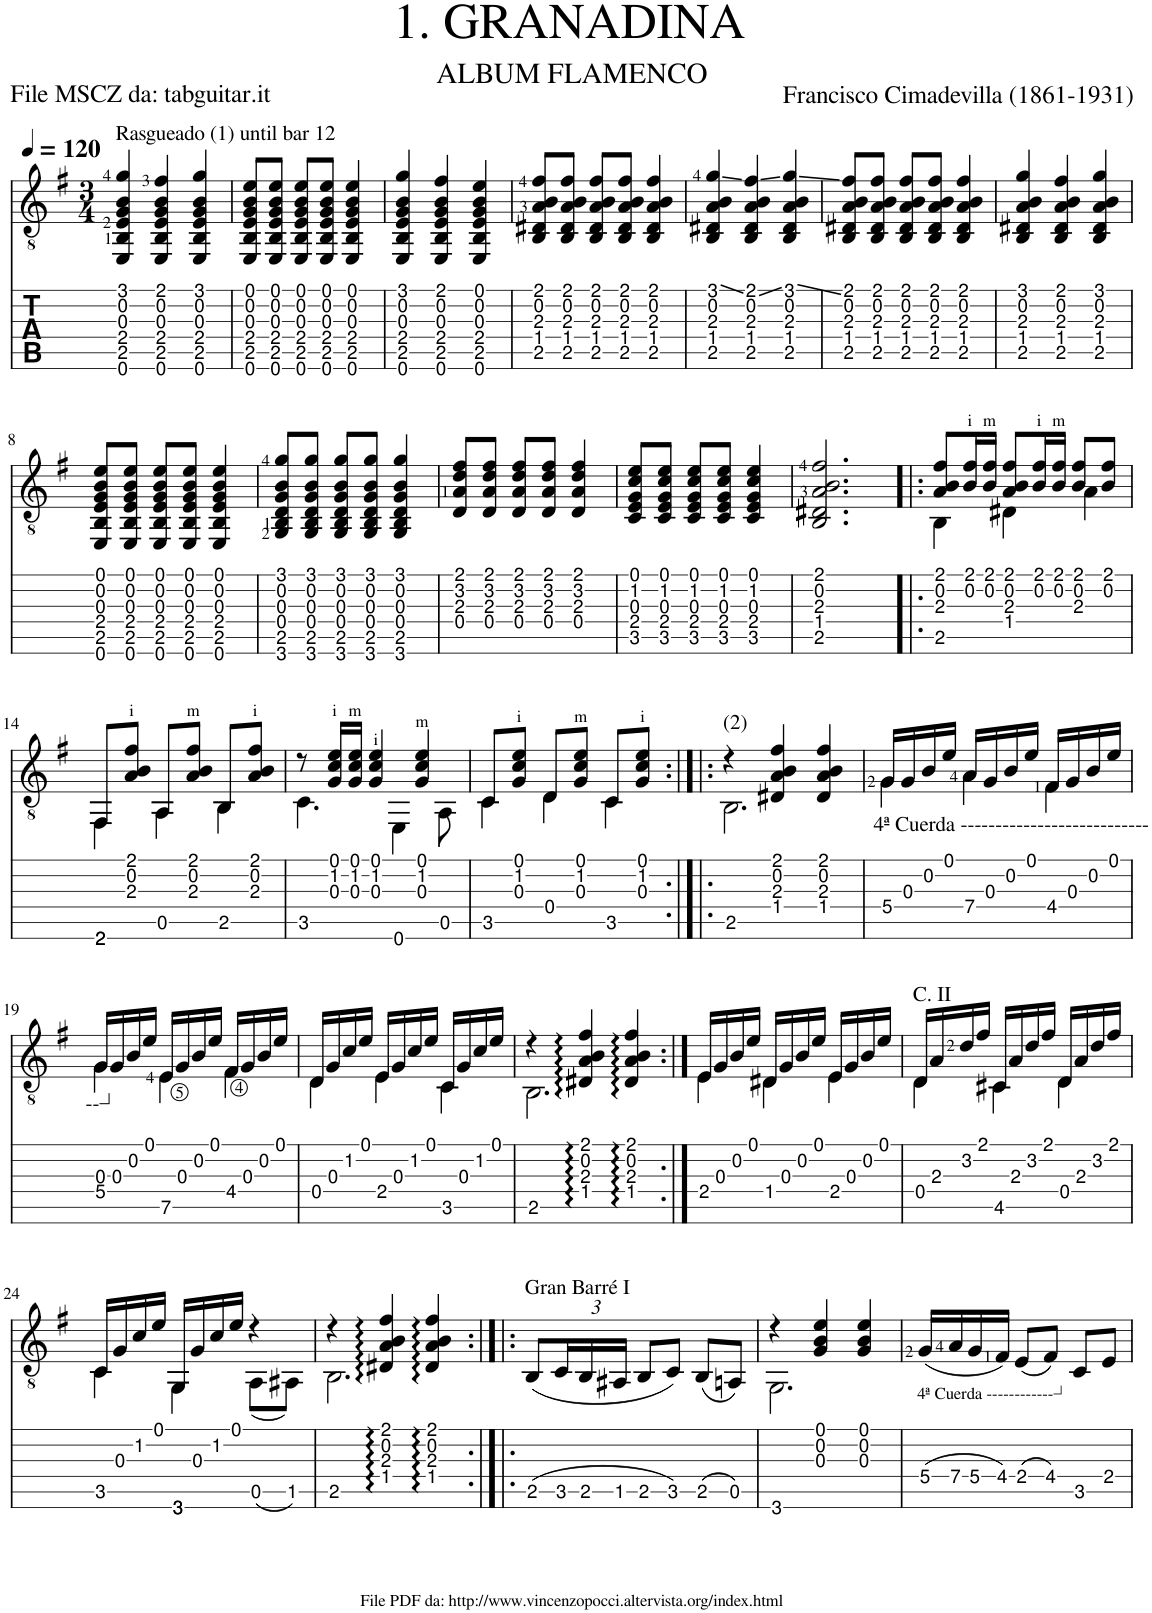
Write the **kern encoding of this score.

**kern	**kern
*part1	*part1
*staff2	*staff1
*I"Guitar	*
*I'Guit.	*
*stria6	*
*	*clefGv2
*k[f#]	*k[f#]
*M3/4	*M3/4
*MM120	*MM120
=1	=1
!	!LO:TX:a:t=Rasgueado (1) until bar 12
4EE 4BB 4E 4G 4B 4g	4EE/ 4BB/ 4E/ 4G/ 4B/ 4g/
4EE 4BB 4E 4G 4B 4f#	4EE/ 4BB/ 4E/ 4G/ 4B/ 4f#/
4EE 4BB 4E 4G 4B 4g	4EE/ 4BB/ 4E/ 4G/ 4B/ 4g/
=2	=2
8EE\ 8BB\ 8E\ 8G\ 8B\ 8e\L	8EE/ 8BB/ 8E/ 8G/ 8B/ 8e/L
8EE\ 8BB\ 8E\ 8G\ 8B\ 8e\J	8EE/ 8BB/ 8E/ 8G/ 8B/ 8e/J
8EE\ 8BB\ 8E\ 8G\ 8B\ 8e\L	8EE/ 8BB/ 8E/ 8G/ 8B/ 8e/L
8EE\ 8BB\ 8E\ 8G\ 8B\ 8e\J	8EE/ 8BB/ 8E/ 8G/ 8B/ 8e/J
4EE 4BB 4E 4G 4B 4e	4EE/ 4BB/ 4E/ 4G/ 4B/ 4e/
=3	=3
4EE 4BB 4E 4G 4B 4g	4EE/ 4BB/ 4E/ 4G/ 4B/ 4g/
4EE 4BB 4E 4G 4B 4f#	4EE/ 4BB/ 4E/ 4G/ 4B/ 4f#/
4EE 4BB 4E 4G 4B 4e	4EE/ 4BB/ 4E/ 4G/ 4B/ 4e/
=4	=4
8BB\ 8D#\ 8A\ 8B\ 8f#\L	8BB/ 8D#X/ 8A/ 8B/ 8f#/L
8BB\ 8D#\ 8A\ 8B\ 8f#\J	8BB/ 8D#/ 8A/ 8B/ 8f#/J
8BB\ 8D#\ 8A\ 8B\ 8f#\L	8BB/ 8D#/ 8A/ 8B/ 8f#/L
8BB\ 8D#\ 8A\ 8B\ 8f#\J	8BB/ 8D#/ 8A/ 8B/ 8f#/J
4BB 4D# 4A 4B 4f#	4BB/ 4D#/ 4A/ 4B/ 4f#/
=5	=5
4BB 4D# 4A 4B 4g	4BB/ 4D#X/ 4A/ 4B/ 4g/
4BB 4D# 4A 4B 4f#	4BB/ 4D#/ 4A/ 4B/ 4f#/
4BB 4D# 4A 4B 4g	4BB/ 4D#/ 4A/ 4B/ 4g/
=6	=6
8BB\ 8D#\ 8A\ 8B\ 8f#\L	8BB/ 8D#X/ 8A/ 8B/ 8f#/L
8BB\ 8D#\ 8A\ 8B\ 8f#\J	8BB/ 8D#/ 8A/ 8B/ 8f#/J
8BB\ 8D#\ 8A\ 8B\ 8f#\L	8BB/ 8D#/ 8A/ 8B/ 8f#/L
8BB\ 8D#\ 8A\ 8B\ 8f#\J	8BB/ 8D#/ 8A/ 8B/ 8f#/J
4BB 4D# 4A 4B 4f#	4BB/ 4D#/ 4A/ 4B/ 4f#/
=7	=7
4BB 4D# 4A 4B 4g	4BB/ 4D#X/ 4A/ 4B/ 4g/
4BB 4D# 4A 4B 4f#	4BB/ 4D#/ 4A/ 4B/ 4f#/
4BB 4D# 4A 4B 4g	4BB/ 4D#/ 4A/ 4B/ 4g/
!!LO:LB:g=z
=8	=8
8EE\ 8BB\ 8E\ 8G\ 8B\ 8e\L	8EE/ 8BB/ 8E/ 8G/ 8B/ 8e/L
8EE\ 8BB\ 8E\ 8G\ 8B\ 8e\J	8EE/ 8BB/ 8E/ 8G/ 8B/ 8e/J
8EE\ 8BB\ 8E\ 8G\ 8B\ 8e\L	8EE/ 8BB/ 8E/ 8G/ 8B/ 8e/L
8EE\ 8BB\ 8E\ 8G\ 8B\ 8e\J	8EE/ 8BB/ 8E/ 8G/ 8B/ 8e/J
4EE 4BB 4E 4G 4B 4e	4EE/ 4BB/ 4E/ 4G/ 4B/ 4e/
=9	=9
8GG\ 8BB\ 8D\ 8G\ 8B\ 8g\L	8GG/ 8BB/ 8D/ 8G/ 8B/ 8g/L
8GG\ 8BB\ 8D\ 8G\ 8B\ 8g\J	8GG/ 8BB/ 8D/ 8G/ 8B/ 8g/J
8GG\ 8BB\ 8D\ 8G\ 8B\ 8g\L	8GG/ 8BB/ 8D/ 8G/ 8B/ 8g/L
8GG\ 8BB\ 8D\ 8G\ 8B\ 8g\J	8GG/ 8BB/ 8D/ 8G/ 8B/ 8g/J
4GG 4BB 4D 4G 4B 4g	4GG/ 4BB/ 4D/ 4G/ 4B/ 4g/
=10	=10
8D\ 8A\ 8d\ 8f#\L	8D/ 8A/ 8d/ 8f#/L
8D\ 8A\ 8d\ 8f#\J	8D/ 8A/ 8d/ 8f#/J
8D\ 8A\ 8d\ 8f#\L	8D/ 8A/ 8d/ 8f#/L
8D\ 8A\ 8d\ 8f#\J	8D/ 8A/ 8d/ 8f#/J
4D 4A 4d 4f#	4D/ 4A/ 4d/ 4f#/
=11	=11
8C\ 8E\ 8G\ 8c\ 8e\L	8C/ 8E/ 8G/ 8c/ 8e/L
8C\ 8E\ 8G\ 8c\ 8e\J	8C/ 8E/ 8G/ 8c/ 8e/J
8C\ 8E\ 8G\ 8c\ 8e\L	8C/ 8E/ 8G/ 8c/ 8e/L
8C\ 8E\ 8G\ 8c\ 8e\J	8C/ 8E/ 8G/ 8c/ 8e/J
4C 4E 4G 4c 4e	4C/ 4E/ 4G/ 4c/ 4e/
=12	=12
2.BB 2.D# 2.A 2.B 2.f#	2.BB/ 2.D#X/ 2.A/ 2.B/ 2.f#/
=13!|:	=13!|:
*^	*^
8A\ 8B\ 8f#\L	4BB	8A/ 8B/ 8f#/L	4BB\
16B\ 16f#\L	.	16B/ 16f#/L	.
16B\ 16f#\JJ	.	16B/ 16f#/JJ	.
8A\ 8B\ 8f#\L	4D#	8A/ 8B/ 8f#/L	4D#X\
16B\ 16f#\L	.	16B/ 16f#/L	.
16B\ 16f#\JJ	.	16B/ 16f#/JJ	.
8B\ 8f#\L	4A	8B/ 8f#/L	4A\
8B\ 8f#\J	.	8B/ 8f#/J	.
!!LO:LB:g=z	!!
=14	=14	=14	=14
8FF#L	4FF#	8FF#/L	4FF#\
8A\ 8B\ 8f#\J	.	8A/ 8B/ 8f#/J	.
8AAL	4AA	8AA/L	4AA\
8A\ 8B\ 8f#\J	.	8A/ 8B/ 8f#/J	.
8BBL	4BB	8BB/L	4BB\
8A\ 8B\ 8f#\J	.	8A/ 8B/ 8f#/J	.
=15	=15	=15	=15
8r	4.C	8r	4.C\
16G\ 16c\ 16e\LL	.	16G/ 16c/ 16e/LL	.
16G\ 16c\ 16e\JJ	.	16G/ 16c/ 16e/JJ	.
4G 4c 4e	.	4G/ 4c/ 4e/	.
.	4EE	.	4EE\
4G 4c 4e	.	4G/ 4c/ 4e/	.
.	8AA	.	8AA\
=16	=16	=16	=16
8CL	4C	8C/L	4C\
8G\ 8c\ 8e\J	.	8G/ 8c/ 8e/J	.
8DL	4D	8D/L	4D\
8G\ 8c\ 8e\J	.	8G/ 8c/ 8e/J	.
8CL	4C	8C/L	4C\
8G\ 8c\ 8e\J	.	8G/ 8c/ 8e/J	.
=17:|!|:	=17:|!|:	=17:|!|:	=17:|!|:
!	!	!LO:TX:a:t=(2)	!
4r	2.BB	4r	2.BB\
4D# 4A 4B 4f#	.	4D#X/ 4A/ 4B/ 4f#/	.
4D# 4A 4B 4f#	.	4D#/ 4A/ 4B/ 4f#/	.
=18	=18	=18	=18
!	!	!LO:TX:b:t=4ª Cuerda ---------------------------	!
16GLL	4G	16G/LL	4G\
16GJ	.	16G/	.
16BL	.	16B/	.
16eJJ	.	16e/JJ	.
16ALL	4A	16A/LL	4A\
16GJ	.	16G/	.
16BL	.	16B/	.
16eJJ	.	16e/JJ	.
16F#LL	4F#	16F#/LL	4F#\
16GJ	.	16G/	.
16BL	.	16B/	.
16eJJ	.	16e/JJ	.
!!LO:LB:g=z	!!
=19	=19	=19	=19
!	!	!LO:TX:b:t=--┘	!
16GLL	4G	16G/LL	4G\
16GJ	.	16G/	.
16BL	.	16B/	.
16eJJ	.	16e/JJ	.
16ELL	4E	16E/LL	4E\
16GJ	.	16G/	.
16BL	.	16B/	.
16eJJ	.	16e/JJ	.
16F#LL	4F#	16F#/LL	4F#\
16GJ	.	16G/	.
16BL	.	16B/	.
16eJJ	.	16e/JJ	.
=20	=20	=20	=20
16DLL	4D	16D/LL	4D\
16GJ	.	16G/	.
16cL	.	16c/	.
16eJJ	.	16e/JJ	.
16ELL	4E	16E/LL	4E\
16GJ	.	16G/	.
16cL	.	16c/	.
16eJJ	.	16e/JJ	.
16CLL	4C	16C/LL	4C\
16GJ	.	16G/	.
16cL	.	16c/	.
16eJJ	.	16e/JJ	.
=21	=21	=21	=21
4r	2.BB	4r	2.BB\
4D# 4A 4B 4f#	.	4D#X/ 4A/ 4B/ 4f#/	.
4D# 4A 4B 4f#	.	4D#/ 4A/ 4B/ 4f#/	.
=22:|!	=22:|!	=22:|!	=22:|!
16ELL	4E	16E/LL	4E\
16GJ	.	16G/	.
16BL	.	16B/	.
16eJJ	.	16e/JJ	.
16D#LL	4D#	16D#X/LL	4D#\
16GJ	.	16G/	.
16BL	.	16B/	.
16eJJ	.	16e/JJ	.
16ELL	4E	16E/LL	4E\
16GJ	.	16G/	.
16BL	.	16B/	.
16eJJ	.	16e/JJ	.
=23	=23	=23	=23
!	!	!LO:TX:a:t=C. II	!
16DLL	4D	16D/LL	4D\
16AJ	.	16A/	.
16dL	.	16d/	.
16f#JJ	.	16f#/JJ	.
16C#LL	4C#	16C#X/LL	4C#\
16AJ	.	16A/	.
16dL	.	16d/	.
16f#JJ	.	16f#/JJ	.
16DLL	4D	16D/LL	4D\
16AJ	.	16A/	.
16dL	.	16d/	.
16f#JJ	.	16f#/JJ	.
!!LO:LB:g=z	!!
=24	=24	=24	=24
16CLL	4C	16C/LL	4C\
16GJ	.	16G/	.
16cL	.	16c/	.
16eJJ	.	16e/JJ	.
16GGLL	4GG	16GG/LL	4GG\
16GJ	.	16G/	.
16cL	.	16c/	.
16eJJ	.	16e/JJ	.
4r	8AAL	4r	(8AA\L
.	8AA#J	.	8AA#X\J)
=25	=25	=25	=25
4r	2.BB	4r	2.BB\
4D# 4A 4B 4f#	.	4D#X/ 4A/ 4B/ 4f#/	.
4D# 4A 4B 4f#	.	4D#/ 4A/ 4B/ 4f#/	.
*v	*v	*	*
*	*v	*v
=26:|!|:	=26:|!|:
!	!LO:TX:a:t=Gran Barré I
8BBL	(8BB/L
*Xbrackettup	*Xbrackettup
24CL	24C/L
24BB	24BB/
24AA#XJJ	24AA#X/JJ
8BBL	8BB/L
8CJ	8C/J)
8BBL	(8BB/L
8AAnJ	8AAn/J)
=27	=27
*^	*^
4r	2.GG	4r	2.GG\
4G 4B 4e	.	4G/ 4B/ 4e/	.
4G 4B 4e	.	4G/ 4B/ 4e/	.
*v	*v	*	*
*	*v	*v
=28	=28
!	!LO:TX:b:t=4ª Cuerda ------------┘
16GLL	(16G/LL
16AJ	16A/
16GL	16G/
16F#JJ	16F#/JJ)
8EL	(8E/L
8F#J	8F#/J)
8CL	8C/L
8EJ	8E/J
=	=
*-	*-
